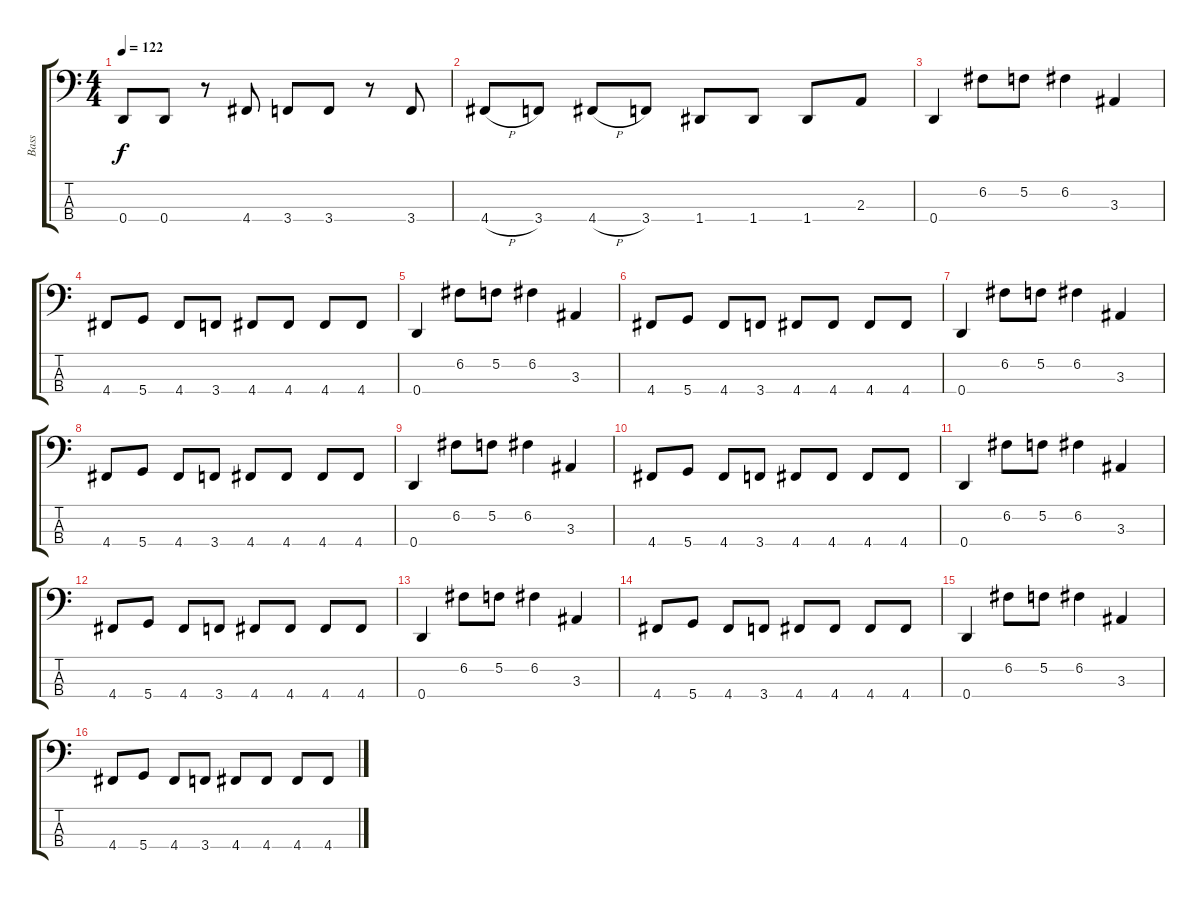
\track ("Bass" "Bass") {instrument electricbasspick}
\staff {score tabs}
\tuning (F2 C2 G1 D1) {hide}
\ts (4 4)
\tempo 122
\clef f4
\ks c
0.4.8{dy f} 0.4.8 r.8 4.4.8 3.4.8 3.4.8 r.8 3.4.8 |
4.4{h}.8 3.4.8 4.4{h}.8 3.4.8 1.4.8 1.4.8 1.4.8 2.3.8 |
0.4.4 6.2.8 5.2.8 6.2.4 3.3.4 |
4.4.8 5.4.8 4.4.8 3.4.8 4.4.8 4.4.8 4.4.8 4.4.8 |
0.4.4 6.2.8 5.2.8 6.2.4 3.3.4 |
4.4.8 5.4.8 4.4.8 3.4.8 4.4.8 4.4.8 4.4.8 4.4.8 |
0.4.4 6.2.8 5.2.8 6.2.4 3.3.4 |
4.4.8 5.4.8 4.4.8 3.4.8 4.4.8 4.4.8 4.4.8 4.4.8 |
0.4.4 6.2.8 5.2.8 6.2.4 3.3.4 |
4.4.8 5.4.8 4.4.8 3.4.8 4.4.8 4.4.8 4.4.8 4.4.8 |
0.4.4 6.2.8 5.2.8 6.2.4 3.3.4 |
4.4.8 5.4.8 4.4.8 3.4.8 4.4.8 4.4.8 4.4.8 4.4.8 |
0.4.4 6.2.8 5.2.8 6.2.4 3.3.4 |
4.4.8 5.4.8 4.4.8 3.4.8 4.4.8 4.4.8 4.4.8 4.4.8 |
0.4.4 6.2.8 5.2.8 6.2.4 3.3.4 |
4.4.8 5.4.8 4.4.8 3.4.8 4.4.8 4.4.8 4.4.8 4.4.8
